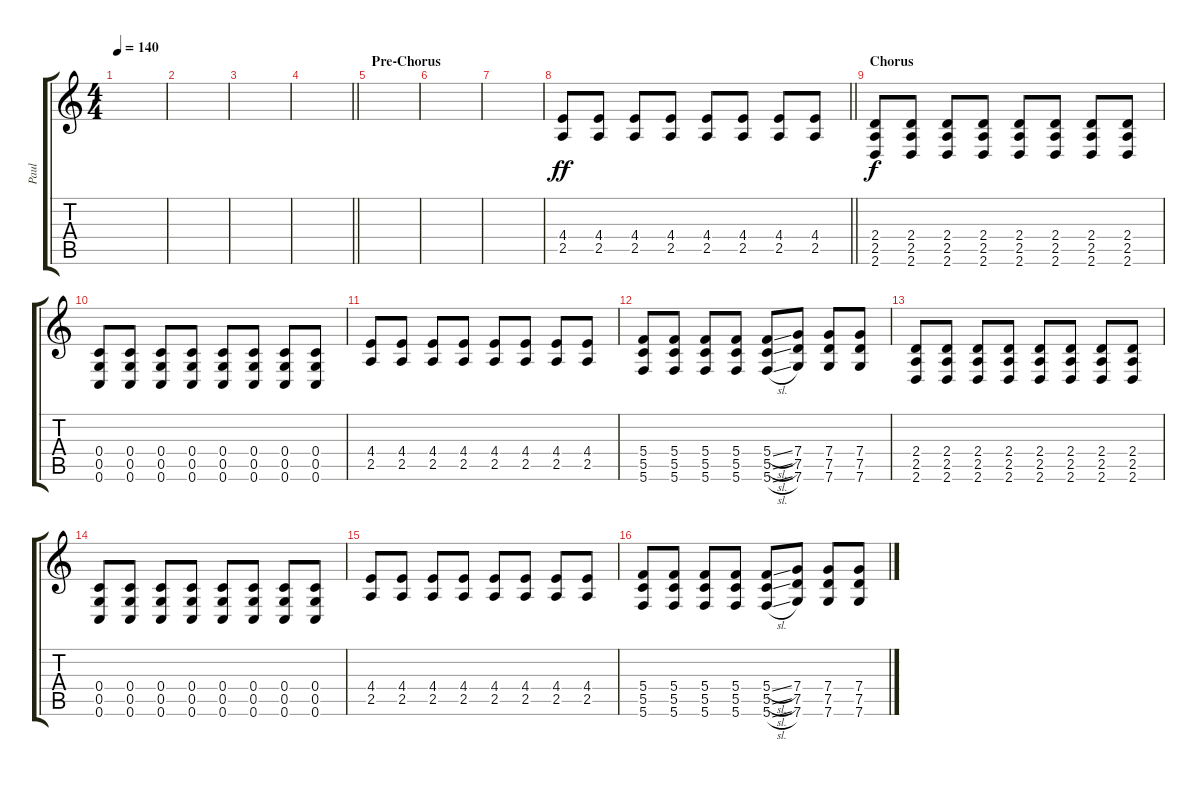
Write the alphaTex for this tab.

\track ("Paul" "Paul") {instrument distortionguitar}
\staff {score tabs}
\tuning (D4 A3 F3 C3 G2 C2) {hide}
\ts (4 4)
\tempo 140
\clef g2
\ks c
|
|
|
\barLineRight lightlight
|
\section ("" "Pre-Chorus")
|
|
|
\barLineRight lightlight
(4.4 2.5).8{dy ff} (4.4 2.5).8 (4.4 2.5).8 (4.4 2.5).8 (4.4 2.5).8 (4.4 2.5).8 (4.4 2.5).8 (4.4 2.5).8 |
\section ("" "Chorus")
(2.4 2.5 2.6).8{dy f} (2.4 2.5 2.6).8 (2.4 2.5 2.6).8 (2.4 2.5 2.6).8 (2.4 2.5 2.6).8 (2.4 2.5 2.6).8 (2.4 2.5 2.6).8 (2.4 2.5 2.6).8 |
(0.4 0.5 0.6).8 (0.4 0.5 0.6).8 (0.4 0.5 0.6).8 (0.4 0.5 0.6).8 (0.4 0.5 0.6).8 (0.4 0.5 0.6).8 (0.4 0.5 0.6).8 (0.4 0.5 0.6).8 |
(4.4 2.5).8 (4.4 2.5).8 (4.4 2.5).8 (4.4 2.5).8 (4.4 2.5).8 (4.4 2.5).8 (4.4 2.5).8 (4.4 2.5).8 |
(5.4 5.5 5.6).8 (5.4 5.5 5.6).8 (5.4 5.5 5.6).8 (5.4 5.5 5.6).8 (5.4{sl} 5.5{sl} 5.6{sl}).8 (7.4 7.5 7.6).8 (7.4 7.5 7.6).8 (7.4 7.5 7.6).8 |
(2.4 2.5 2.6).8 (2.4 2.5 2.6).8 (2.4 2.5 2.6).8 (2.4 2.5 2.6).8 (2.4 2.5 2.6).8 (2.4 2.5 2.6).8 (2.4 2.5 2.6).8 (2.4 2.5 2.6).8 |
(0.4 0.5 0.6).8 (0.4 0.5 0.6).8 (0.4 0.5 0.6).8 (0.4 0.5 0.6).8 (0.4 0.5 0.6).8 (0.4 0.5 0.6).8 (0.4 0.5 0.6).8 (0.4 0.5 0.6).8 |
(4.4 2.5).8 (4.4 2.5).8 (4.4 2.5).8 (4.4 2.5).8 (4.4 2.5).8 (4.4 2.5).8 (4.4 2.5).8 (4.4 2.5).8 |
(5.4 5.5 5.6).8 (5.4 5.5 5.6).8 (5.4 5.5 5.6).8 (5.4 5.5 5.6).8 (5.4{sl} 5.5{sl} 5.6{sl}).8 (7.4 7.5 7.6).8 (7.4 7.5 7.6).8 (7.4 7.5 7.6).8
